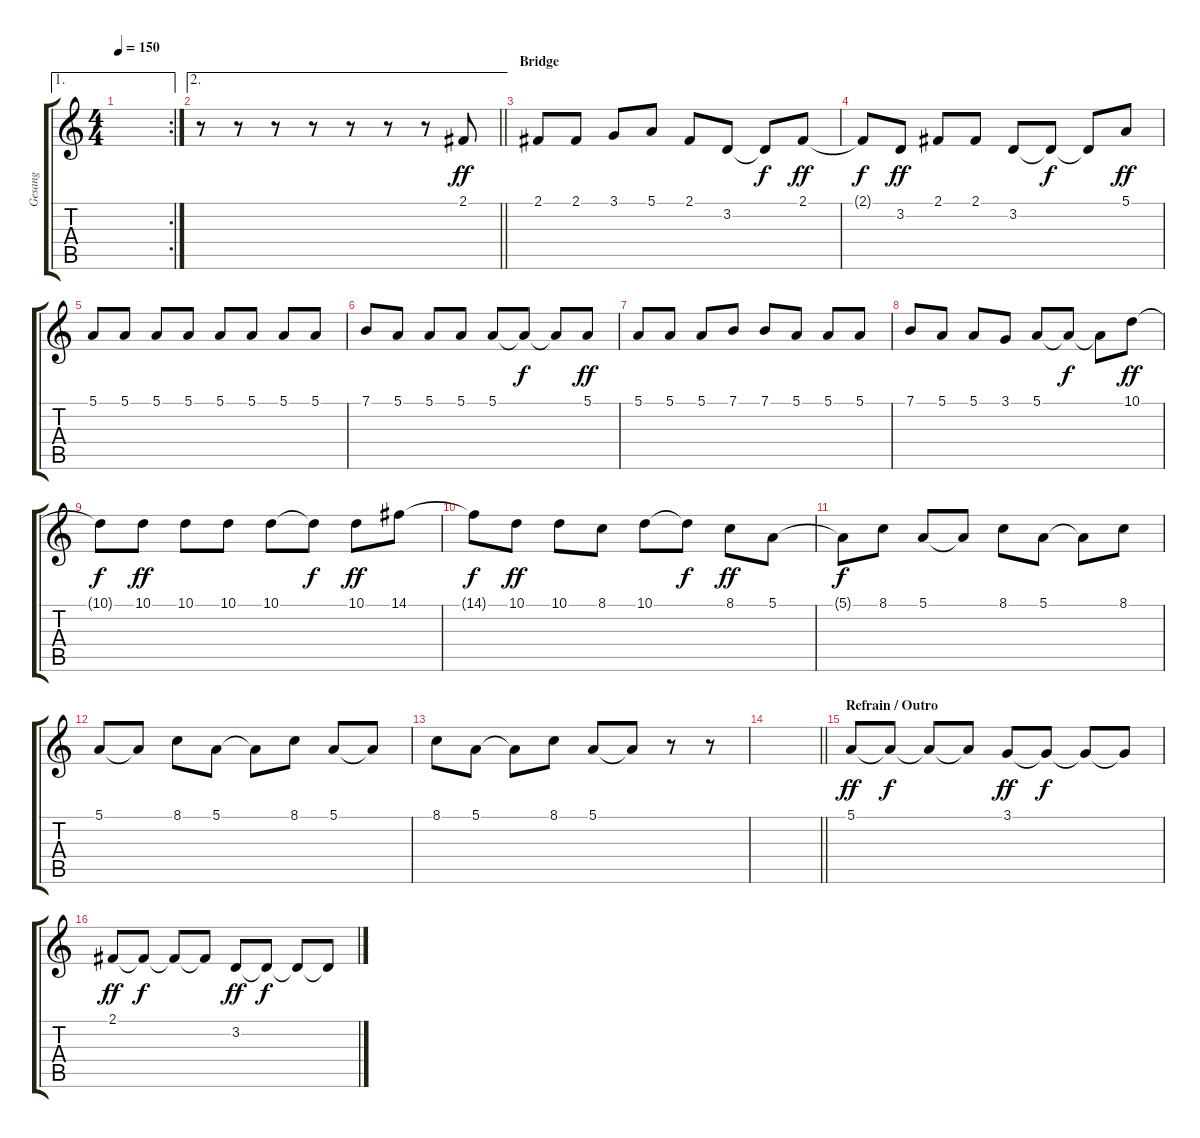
\track ("Gesang" "Gesang") {instrument lead6voice}
\staff {score tabs}
\tuning (E4 B3 G3 D3 A2 E2) {hide}
\ae 1
\rc 2
\ts (4 4)
\tempo 150
\clef g2
\ks c
|
\ae 2
\barLineRight lightlight
r.8 r.8 r.8 r.8 r.8 r.8 r.8 2.1.8{dy ff} |
\section ("" "Bridge")
2.1.8 2.1.8 3.1.8 5.1.8 2.1.8 3.2.8 3.2{t}.8{dy f} 2.1.8{dy ff} |
2.1{t}.8{dy f} 3.2.8{dy ff} 2.1.8 2.1.8 3.2.8 3.2{t}.8{dy f} 3.2{t}.8 5.1.8{dy ff} |
5.1.8 5.1.8 5.1.8 5.1.8 5.1.8 5.1.8 5.1.8 5.1.8 |
7.1.8 5.1.8 5.1.8 5.1.8 5.1.8 5.1{t}.8{dy f} 5.1{t}.8 5.1.8{dy ff} |
5.1.8 5.1.8 5.1.8 7.1.8 7.1.8 5.1.8 5.1.8 5.1.8 |
7.1.8 5.1.8 5.1.8 3.1.8 5.1.8 5.1{t}.8{dy f} 5.1{t}.8 10.1.8{dy ff} |
10.1{t}.8{dy f} 10.1.8{dy ff} 10.1.8 10.1.8 10.1.8 10.1{t}.8{dy f} 10.1.8{dy ff} 14.1.8 |
14.1{t}.8{dy f} 10.1.8{dy ff} 10.1.8 8.1.8 10.1.8 10.1{t}.8{dy f} 8.1.8{dy ff} 5.1.8 |
5.1{t}.8{dy f} 8.1.8 5.1.8 5.1{t}.8 8.1.8 5.1.8 5.1{t}.8 8.1.8 |
5.1.8 5.1{t}.8{volume 0} 8.1.8 5.1.8 5.1{t}.8 8.1.8 5.1.8 5.1{t}.8 |
8.1.8 5.1.8 5.1{t}.8 8.1.8 5.1.8 5.1{t}.8 r.8 r.8 |
\barLineRight lightlight
|
\section ("" "Refrain / Outro")
5.1.8{dy ff} 5.1{t}.8{dy f} 5.1{t}.8 5.1{t}.8 3.1.8{dy ff} 3.1{t}.8{dy f} 3.1{t}.8 3.1{t}.8 |
2.1.8{dy ff} 2.1{t}.8{dy f} 2.1{t}.8 2.1{t}.8 3.2.8{dy ff} 3.2{t}.8{dy f} 3.2{t}.8 3.2{t}.8
